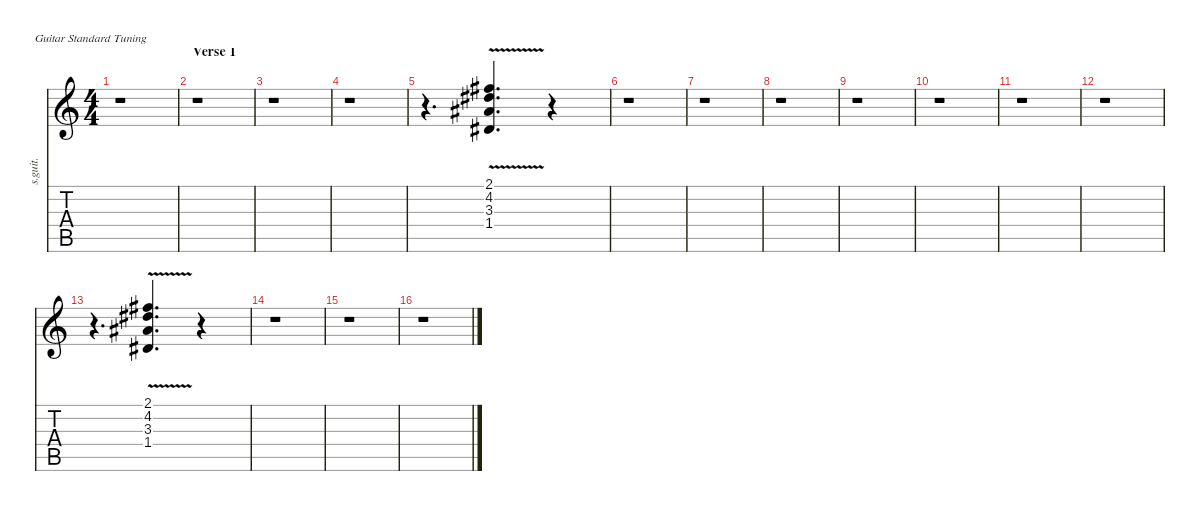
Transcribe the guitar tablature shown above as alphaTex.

\defaultSystemsLayout 4
\hideDynamics
\bracketExtendMode nobrackets
\track ("Synth 1 (Stuart \"2D\" Pot)" "s.guit.") {instrument pad4choir}
\staff {score tabs}
\tuning (E4 B3 G3 D3 A2 E2)
\displaytranspose 12
\ts (4 4)
\tempo (139 hide)
\clef g2
\ks c
r.1{dy fff} |
\section ("" "Verse 1")
r.1 |
r.1 |
r.1 |
r.4{d} (2.1{acc #} 4.2{acc #} 3.3{acc #} 1.4{v acc #}).4{d lyrics (0 "") lyrics (1 "") lyrics (2 "") lyrics (3 "") lyrics (4 "")} r.4 |
r.1 |
r.1 |
r.1 |
r.1 |
r.1 |
r.1 |
r.1 |
r.4{d} (2.1{acc #} 4.2{acc #} 3.3{acc #} 1.4{v acc #}).4{d lyrics (0 "") lyrics (1 "") lyrics (2 "") lyrics (3 "") lyrics (4 "")} r.4 |
r.1 |
r.1 |
r.1
